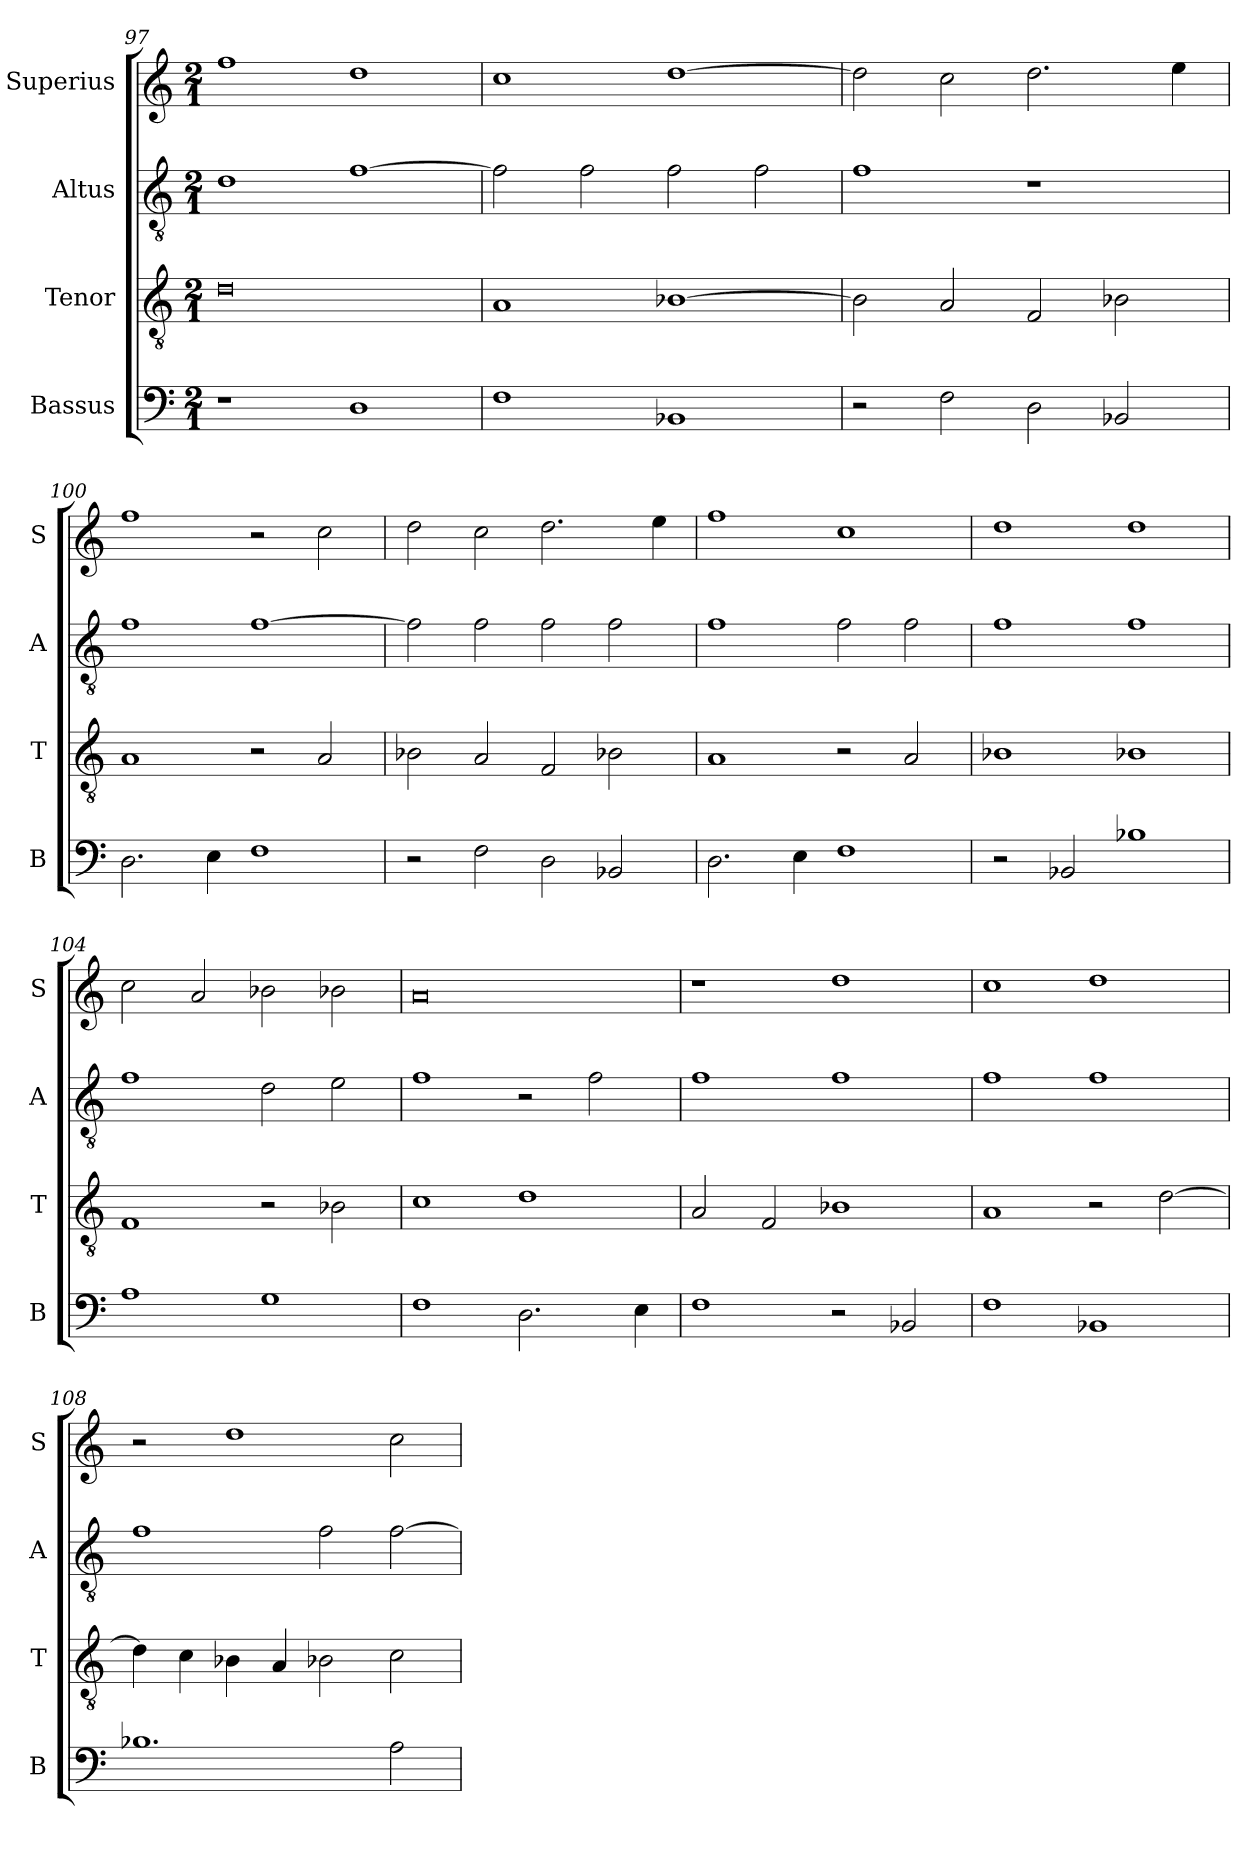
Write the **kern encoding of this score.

**kern	**kern	**kern	**kern
*part4	*part3	*part2	*part1
*staff4	*staff3	*staff2	*staff1
*I"Bassus	*I"Tenor	*I"Altus	*I"Superius
*I'B	*I'T	*I'A	*I'S
*clefF4	*clefGv2	*clefGv2	*clefG2
*k[]	*k[]	*k[]	*k[]
*M2/1	*M2/1	*M2/1	*M2/1
=97	=97	=97	=97
1r	0d	1d	1ff
1D	.	[1f	1dd
=98	=98	=98	=98
1F	1A	2f\]	1cc
.	.	2f\	.
1BB-X	[1B-X	2f\	[1dd
.	.	2f\	.
=99	=99	=99	=99
2r	2B-\]	1f	2dd\]
2F\	2A/	.	2cc\
2D\	2F/	1r	2.dd\
2BB-X/	2B-X\	.	.
.	.	.	4ee\
=100	=100	=100	=100
2.D\	1A	1f	1ff
4E\	.	.	.
1F	2r	[1f	2r
.	2A/	.	2cc\
=101	=101	=101	=101
2r	2B-X\	2f\]	2dd\
2F\	2A/	2f\	2cc\
2D\	2F/	2f\	2.dd\
2BB-X/	2B-X\	2f\	.
.	.	.	4ee\
=102	=102	=102	=102
2.D\	1A	1f	1ff
4E\	.	.	.
1F	2r	2f\	1cc
.	2A/	2f\	.
=103	=103	=103	=103
2r	1B-X	1f	1dd
2BB-X/	.	.	.
1B-X	1B-X	1f	1dd
=104	=104	=104	=104
1A	1F	1f	2cc\
.	.	.	2a/
1G	2r	2d\	2b-X\
.	2B-X\	2e\	2b-X\
=105	=105	=105	=105
1F	1c	1f	0a
2.D\	1d	2r	.
.	.	2f\	.
4E\	.	.	.
=106	=106	=106	=106
1F	2A/	1f	1r
.	2F/	.	.
2r	1B-X	1f	1dd
2BB-X/	.	.	.
=107	=107	=107	=107
1F	1A	1f	1cc
1BB-X	2r	1f	1dd
.	[2d\	.	.
=108	=108	=108	=108
1.B-X	4d\]	1f	2r
.	4c\	.	.
.	4B-X\	.	1dd
.	4A/	.	.
.	2B-X\	2f\	.
2A\	2c\	[2f\	2cc\
=	=	=	=
*-	*-	*-	*-
